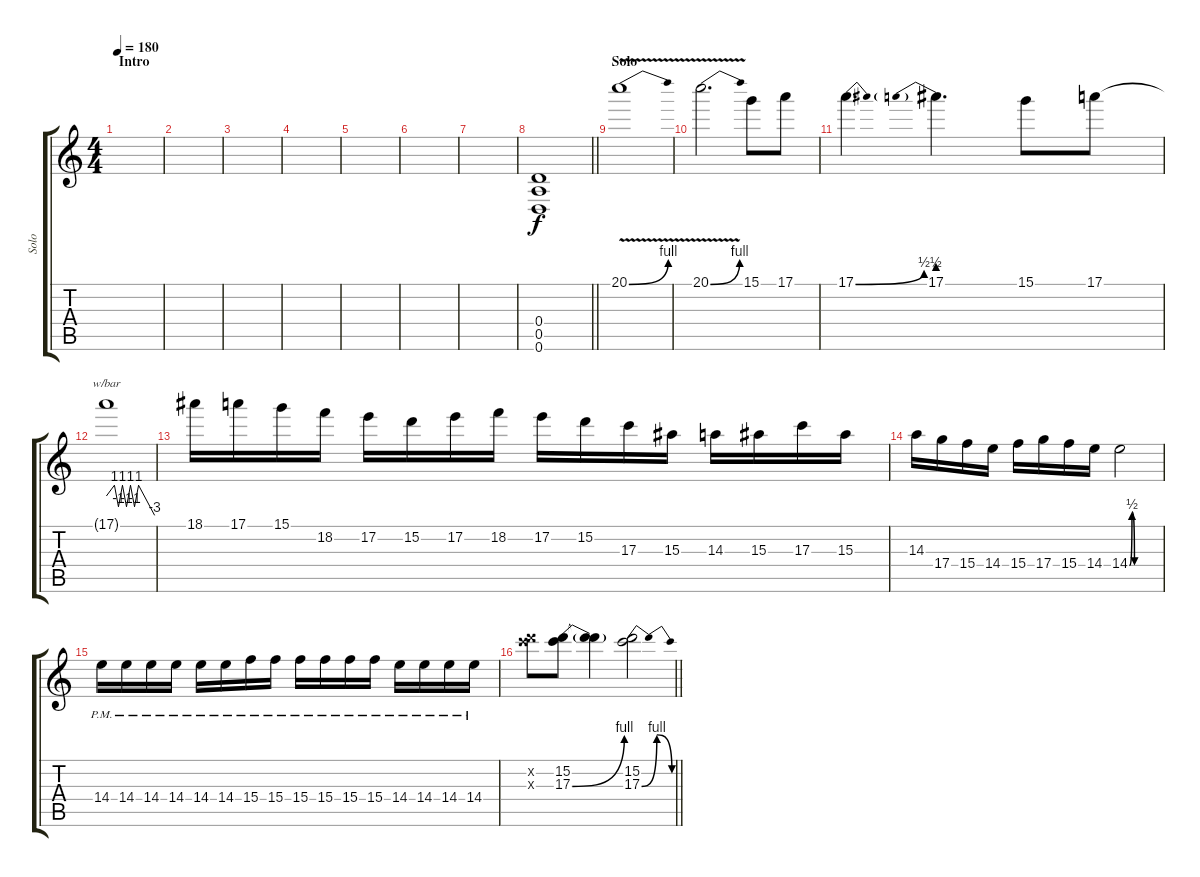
\track ("Solo" "Solo") {instrument overdrivenguitar}
\staff {score tabs}
\tuning (E4 B3 G3 D3 A2 D2) {hide}
\ts (4 4)
\section ("" "Intro")
\tempo 180
\clef g2
\ks c
|
|
|
|
|
|
|
\barLineRight lightlight
(0.4 0.5 0.6).1 |
\section ("" "Solo")
20.1{be (bend 0 0 60 4) v}.1 |
20.1{be (bend 0 0 60 4) v}.2{d} 15.1.8 17.1.8 |
17.1{be (bend 0 0 60 2)}.4{d} 17.1{be (prebend 0 2 60 2)}.4{d} 15.1.8 17.1.8 |
17.1{t}.1{tbe (custom default 0 0 10 4 15 -4 20 4 25 -4 30 4 35 -4 40 4 60 -12)} |
18.1.16 17.1.16 15.1.16 18.2.16 17.2.16 15.2.16 17.2.16 18.2.16 17.2.16 15.2.16 17.3.16 15.3.16 14.3.16 15.3.16 17.3.16 15.3.16 |
14.3.16 17.4.16 15.4.16 14.4.16 15.4.16 17.4.16 15.4.16 14.4.16 14.4{be (custom 0 0 5 2 10 0 60 0)}.2 |
14.4{pm}.16 14.4{pm}.16 14.4{pm}.16 14.4{pm}.16 14.4{pm}.16 14.4{pm}.16 15.4{pm}.16 15.4{pm}.16 15.4{pm}.16 15.4{pm}.16 15.4{pm}.16 15.4{pm}.16 14.4{pm}.16 14.4{pm}.16 14.4{pm}.16 14.4{pm}.16 |
\barLineRight lightlight
(15.2{x} 17.3{x}).8 (15.2 17.3{be (bend 0 0 60 4)}).8 (15.2{t} 17.3{t}).4 (15.2 17.3{be (bendrelease 0 0 15 4 45 4 60 0)}).2
